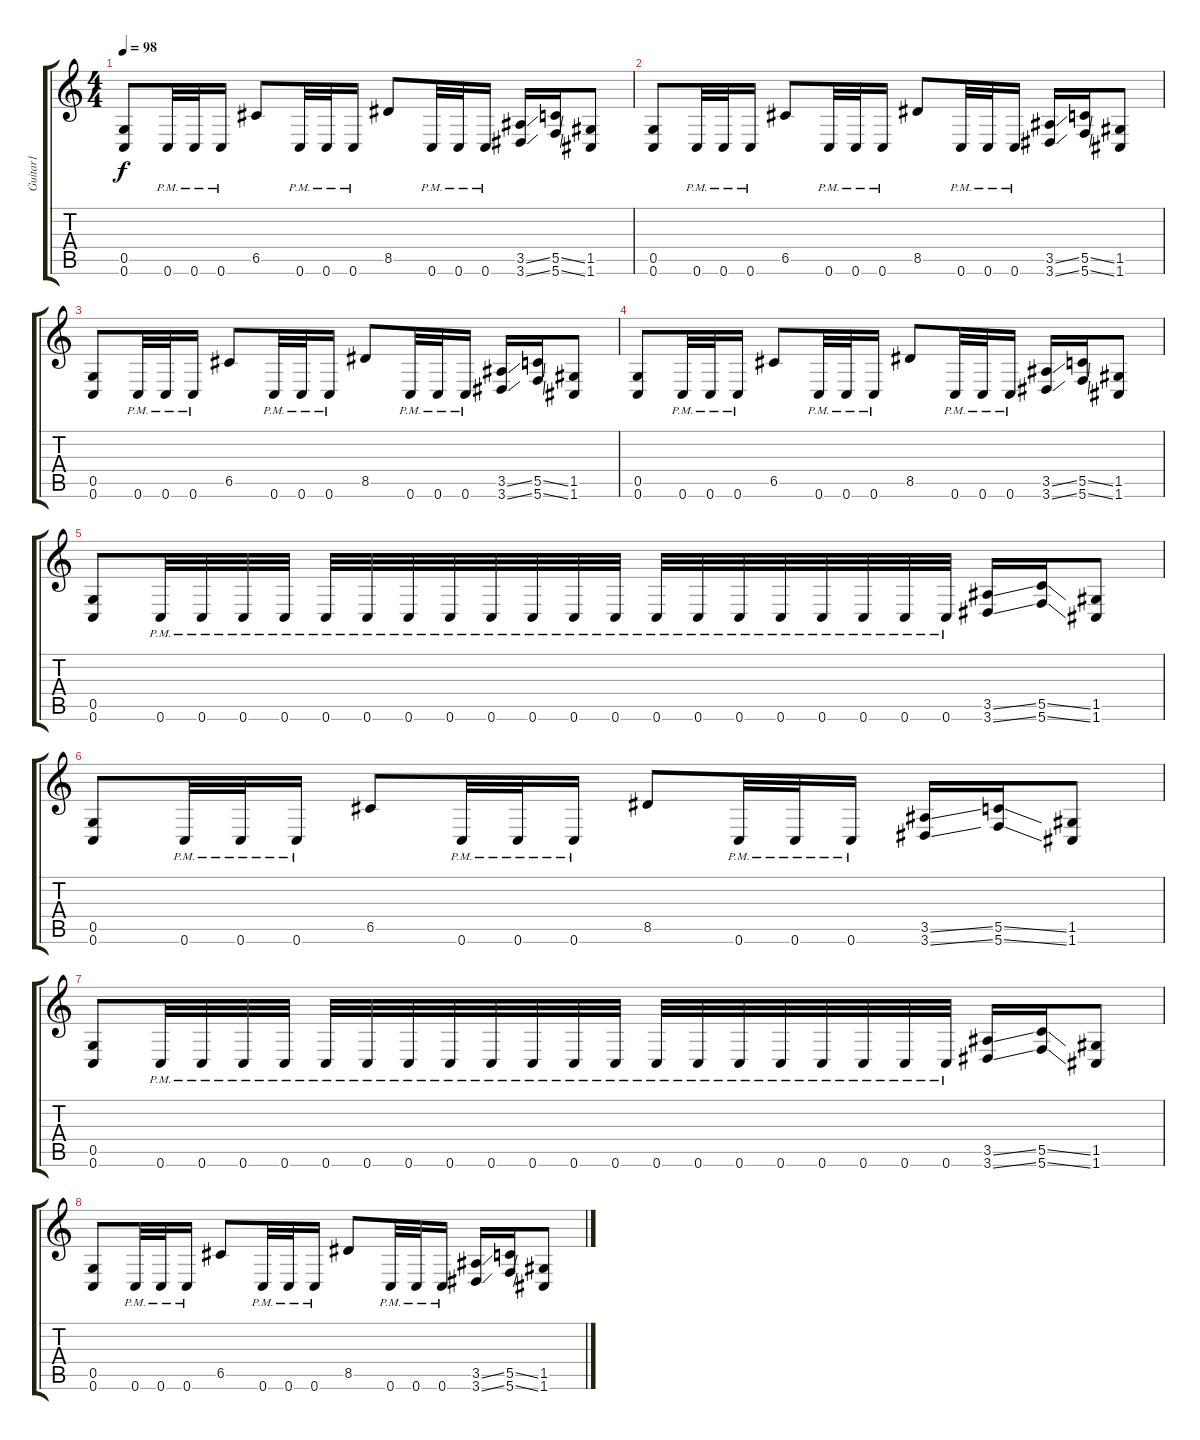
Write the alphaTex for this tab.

\track ("Guitar1" "Guitar1") {instrument distortionguitar}
\staff {score tabs}
\tuning (D4 A3 F3 C3 G2 C2) {hide}
\ts (4 4)
\tempo 98
\clef g2
\ks c
(0.5 0.6).8{dy f} 0.6{pm}.32 0.6{pm}.32 0.6{pm}.16 6.5.8 0.6{pm}.32 0.6{pm}.32 0.6{pm}.16 8.5.8 0.6{pm}.32 0.6{pm}.32 0.6{pm}.16 (3.5{ss} 3.6{ss}).16 (5.5{ss} 5.6{ss}).16 (1.5 1.6).8 |
(0.5 0.6).8 0.6{pm}.32 0.6{pm}.32 0.6{pm}.16 6.5.8 0.6{pm}.32 0.6{pm}.32 0.6{pm}.16 8.5.8 0.6{pm}.32 0.6{pm}.32 0.6{pm}.16 (3.5{ss} 3.6{ss}).16 (5.5{ss} 5.6{ss}).16 (1.5 1.6).8 |
(0.5 0.6).8 0.6{pm}.32 0.6{pm}.32 0.6{pm}.16 6.5.8 0.6{pm}.32 0.6{pm}.32 0.6{pm}.16 8.5.8 0.6{pm}.32 0.6{pm}.32 0.6{pm}.16 (3.5{ss} 3.6{ss}).16 (5.5{ss} 5.6{ss}).16 (1.5 1.6).8 |
(0.5 0.6).8 0.6{pm}.32 0.6{pm}.32 0.6{pm}.16 6.5.8 0.6{pm}.32 0.6{pm}.32 0.6{pm}.16 8.5.8 0.6{pm}.32 0.6{pm}.32 0.6{pm}.16 (3.5{ss} 3.6{ss}).16 (5.5{ss} 5.6{ss}).16 (1.5 1.6).8 |
(0.5 0.6).8 0.6{pm}.32 0.6{pm}.32 0.6{pm}.32 0.6{pm}.32 0.6{pm}.32 0.6{pm}.32 0.6{pm}.32 0.6{pm}.32 0.6{pm}.32 0.6{pm}.32 0.6{pm}.32 0.6{pm}.32 0.6{pm}.32 0.6{pm}.32 0.6{pm}.32 0.6{pm}.32 0.6{pm}.32 0.6{pm}.32 0.6{pm}.32 0.6{pm}.32 (3.5{ss} 3.6{ss}).16 (5.5{ss} 5.6{ss}).16 (1.5 1.6).8 |
(0.5 0.6).8 0.6{pm}.32 0.6{pm}.32 0.6{pm}.16 6.5.8 0.6{pm}.32 0.6{pm}.32 0.6{pm}.16 8.5.8 0.6{pm}.32 0.6{pm}.32 0.6{pm}.16 (3.5{ss} 3.6{ss}).16 (5.5{ss} 5.6{ss}).16 (1.5 1.6).8 |
(0.5 0.6).8 0.6{pm}.32 0.6{pm}.32 0.6{pm}.32 0.6{pm}.32 0.6{pm}.32 0.6{pm}.32 0.6{pm}.32 0.6{pm}.32 0.6{pm}.32 0.6{pm}.32 0.6{pm}.32 0.6{pm}.32 0.6{pm}.32 0.6{pm}.32 0.6{pm}.32 0.6{pm}.32 0.6{pm}.32 0.6{pm}.32 0.6{pm}.32 0.6{pm}.32 (3.5{ss} 3.6{ss}).16 (5.5{ss} 5.6{ss}).16 (1.5 1.6).8 |
(0.5 0.6).8 0.6{pm}.32 0.6{pm}.32 0.6{pm}.16 6.5.8 0.6{pm}.32 0.6{pm}.32 0.6{pm}.16 8.5.8 0.6{pm}.32 0.6{pm}.32 0.6{pm}.16 (3.5{ss} 3.6{ss}).16 (5.5{ss} 5.6{ss}).16 (1.5 1.6).8
